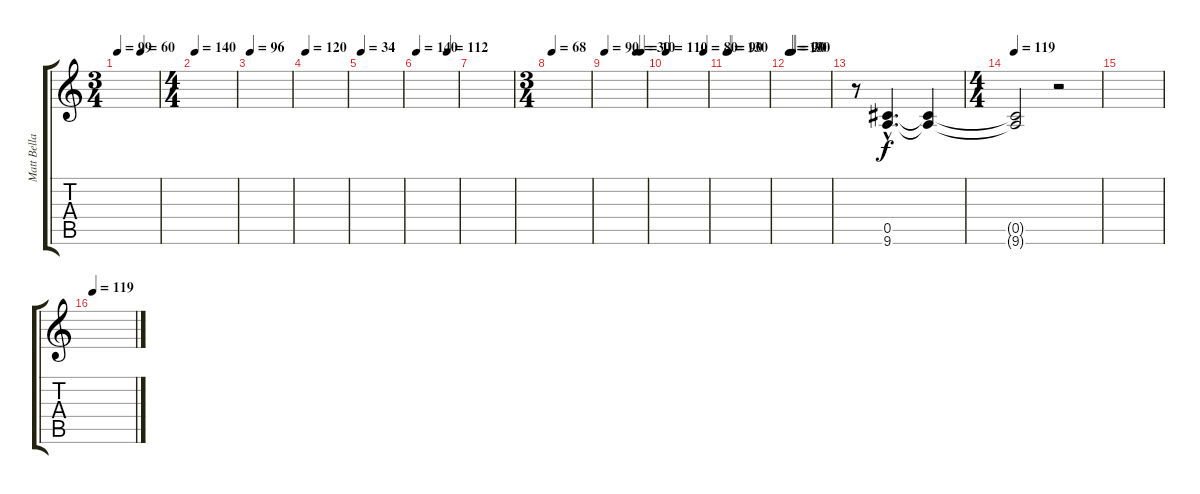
\track ("Matt Bellamy Piano" "Matt Bella") {instrument acousticgrandpiano}
\staff {score tabs}
\tuning (E5 B4 G4 D4 A3 E3) {hide}
\ts (3 4)
\tempo 99
\tempo (60 0.5711805555555556)
\clef g2
\ks c
|
\ts (4 4)
\tempo 140
|
\tempo 96
|
\tempo 120
|
\tempo 34
|
\tempo 140
\tempo (112 0.75)
|
|
\ts (3 4)
\tempo (68 0.06666666666666667)
|
\tempo 90
\tempo (30 0.7777777777777778)
\tempo (10 0.8888888888888888)
|
\tempo 110
\tempo (80 0.9166666666666666)
|
\tempo 130
\tempo (90 0.041666666666666664)
|
\tempo 130
\tempo (90 0.041666666666666664)
\tempo (30 0.08333333333333333)
|
r.8 (0.5{hac} 9.6{hac}).4{d} (0.5{t} 9.6{t}).4 |
\ts (4 4)
\tempo 119
(0.5{t} 9.6{t}).2 r.2 |
|
\tempo 119
